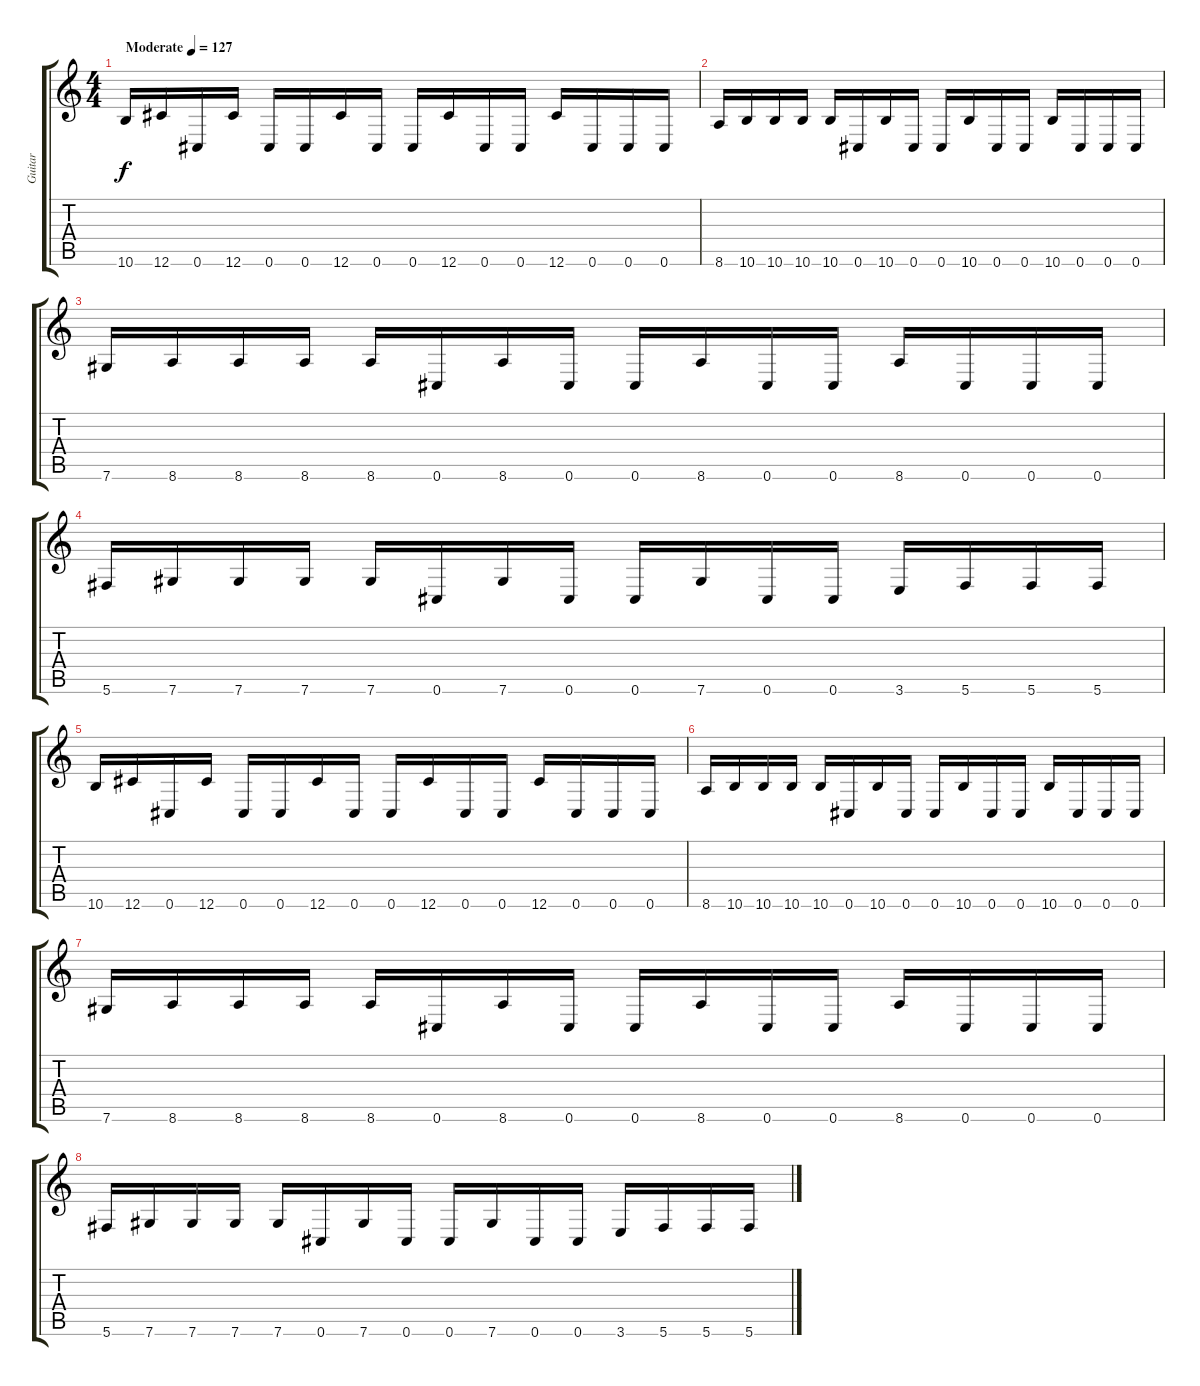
\track ("Guitar" "Guitar") {instrument overdrivenguitar}
\staff {score tabs}
\tuning (Eb4 Bb3 Gb3 Db3 Ab2 Db2) {hide}
\ts (4 4)
\tempo (127 "Moderate")
\clef g2
\ks c
10.6.16{dy f instrument overdrivenguitar} 12.6.16 0.6.16 12.6.16 0.6.16 0.6.16 12.6.16 0.6.16 0.6.16 12.6.16 0.6.16 0.6.16 12.6.16 0.6.16 0.6.16 0.6.16 |
8.6.16 10.6.16 10.6.16 10.6.16 10.6.16 0.6.16 10.6.16 0.6.16 0.6.16 10.6.16 0.6.16 0.6.16 10.6.16 0.6.16 0.6.16 0.6.16 |
7.6.16 8.6.16 8.6.16 8.6.16 8.6.16 0.6.16 8.6.16 0.6.16 0.6.16 8.6.16 0.6.16 0.6.16 8.6.16 0.6.16 0.6.16 0.6.16 |
5.6.16 7.6.16 7.6.16 7.6.16 7.6.16 0.6.16 7.6.16 0.6.16 0.6.16 7.6.16 0.6.16 0.6.16 3.6.16 5.6.16 5.6.16 5.6.16 |
10.6.16 12.6.16 0.6.16 12.6.16 0.6.16 0.6.16 12.6.16 0.6.16 0.6.16 12.6.16 0.6.16 0.6.16 12.6.16 0.6.16 0.6.16 0.6.16 |
8.6.16 10.6.16 10.6.16 10.6.16 10.6.16 0.6.16 10.6.16 0.6.16 0.6.16 10.6.16 0.6.16 0.6.16 10.6.16 0.6.16 0.6.16 0.6.16 |
7.6.16 8.6.16 8.6.16 8.6.16 8.6.16 0.6.16 8.6.16 0.6.16 0.6.16 8.6.16 0.6.16 0.6.16 8.6.16 0.6.16 0.6.16 0.6.16 |
5.6.16 7.6.16 7.6.16 7.6.16 7.6.16 0.6.16 7.6.16 0.6.16 0.6.16 7.6.16 0.6.16 0.6.16 3.6.16 5.6.16 5.6.16 5.6.16
